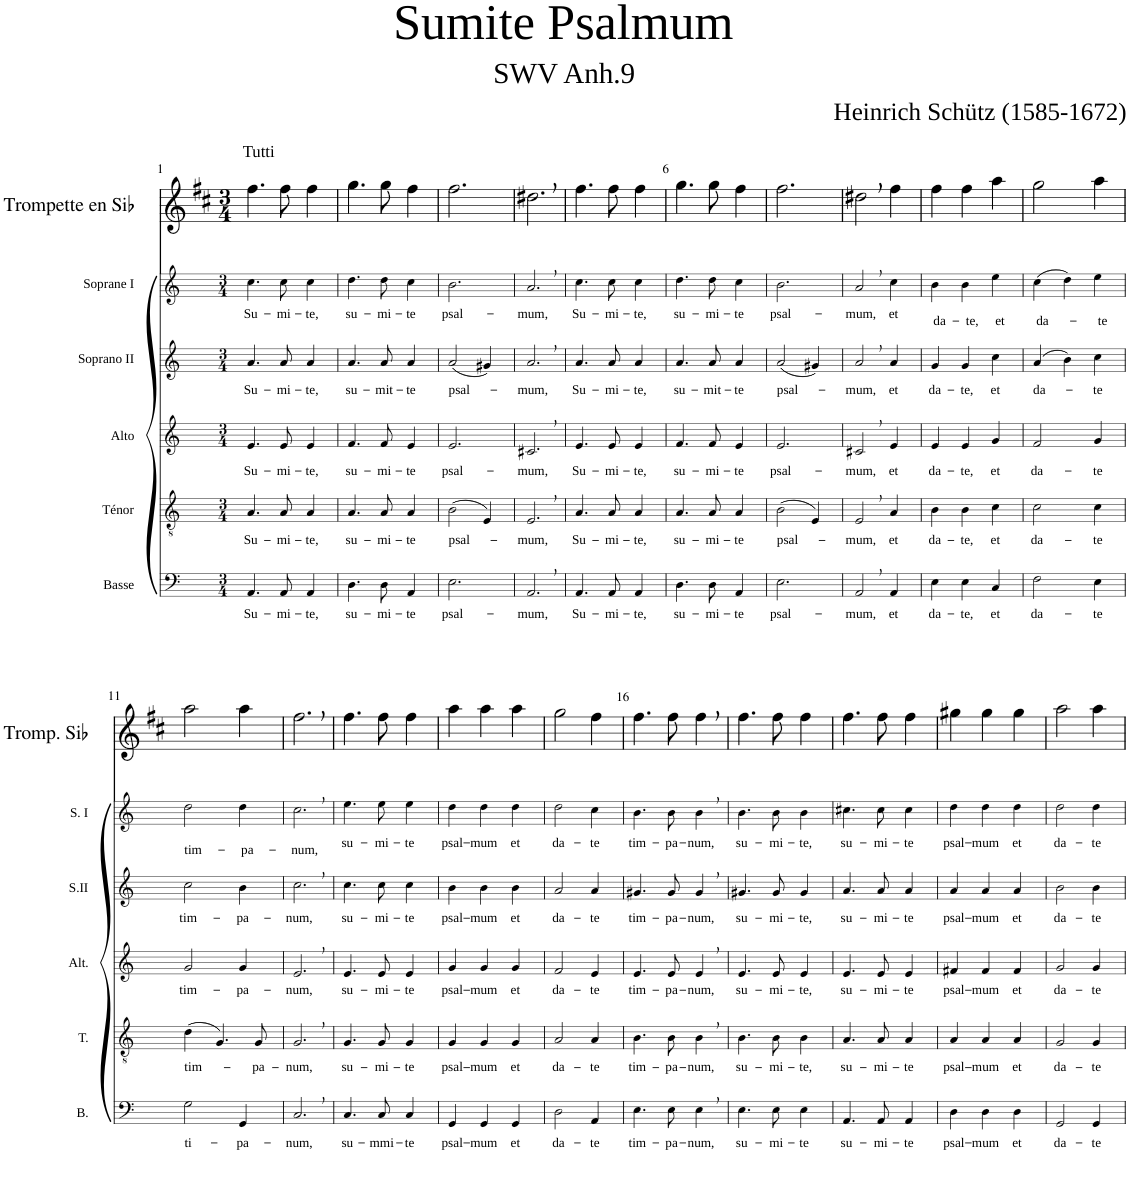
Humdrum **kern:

**kern	**text	**kern	**text	**kern	**text	**kern	**text	**kern	**text	**kern
*part6	*part6	*part5	*part5	*part4	*part4	*part3	*part3	*part2	*part2	*part1
*staff6	*staff6	*staff5	*staff5	*staff4	*staff4	*staff3	*staff3	*staff2	*staff2	*staff1
*I"Basse	*	*I"Ténor	*	*I"Alto	*	*I"Soprano II	*	*I"Soprane I	*	*I"Trompette en Sib
*I'B.	*	*I'T.	*	*I'Alt.	*	*I'S.II	*	*I'S. I	*	*I'Tromp. Sib
*stria5	*	*stria5	*	*stria5	*	*stria5	*	*stria5	*	*
*clefF4	*	*clefGv2	*	*clefG2	*	*clefG2	*	*clefG2	*	*clefG2
*	*	*	*	*	*	*	*	*	*	*Trd1c2
*k[]	*	*k[]	*	*k[]	*	*k[]	*	*k[]	*	*k[f#c#]
*M3/4	*	*M3/4	*	*M3/4	*	*M3/4	*	*M3/4	*	*M3/4
=1	=1	=1	=1	=1	=1	=1	=1	=1	=1	=1
!	!	!	!	!	!	!	!	!	!	!LO:TX:a:t=Tutti
!	!LO:LY:b	!	!LO:LY:b	!	!LO:LY:b	!	!LO:LY:b	!	!LO:LY:b	!
4.AA/	Su-	4.A/	Su-	4.e/	Su-	4.a/	Su-	4.cc\	Su-	4.ff#\
!	!LO:LY:b	!	!LO:LY:b	!	!LO:LY:b	!	!LO:LY:b	!	!LO:LY:b	!
8AA/	-mi-	8A/	-mi-	8e/	-mi-	8a/	-mi-	8cc\	-mi-	8ff#\
!	!LO:LY:b	!	!LO:LY:b	!	!LO:LY:b	!	!LO:LY:b	!	!LO:LY:b	!
4AA/	-te,	4A/	-te,	4e/	-te,	4a/	-te,	4cc\	-te,	4ff#\
=2	=2	=2	=2	=2	=2	=2	=2	=2	=2	=2
!	!LO:LY:b	!	!LO:LY:b	!	!LO:LY:b	!	!LO:LY:b	!	!LO:LY:b	!
4.D\	su-	4.A/	su-	4.f/	su-	4.a/	su-	4.dd\	su-	4.gg\
!	!LO:LY:b	!	!LO:LY:b	!	!LO:LY:b	!	!LO:LY:b	!	!LO:LY:b	!
8D\	-mi-	8A/	-mi-	8f/	-mi-	8a/	-mit-	8dd\	-mi-	8gg\
!	!LO:LY:b	!	!LO:LY:b	!	!LO:LY:b	!	!LO:LY:b	!	!LO:LY:b	!
4AA/	-te	4A/	-te	4e/	-te	4a/	-te	4cc\	-te	4ff#\
=3	=3	=3	=3	=3	=3	=3	=3	=3	=3	=3
!	!LO:LY:b	!	!LO:LY:b	!	!LO:LY:b	!	!LO:LY:b	!	!LO:LY:b	!
2.E\	psal-	(2B\	psal-	2.e/	psal-	(2a/	psal-	2.b\	psal-	2.ff#\
.	.	4E/)	.	.	.	4g#X/)	.	.	.	.
=4	=4	=4	=4	=4	=4	=4	=4	=4	=4	=4
!	!LO:LY:b	!	!LO:LY:b	!	!LO:LY:b	!	!LO:LY:b	!	!LO:LY:b	!
2.AA,/	-mum,	2.E,/	-mum,	2.c#X,/	-mum,	2.a,/	-mum,	2.a,/	-mum,	2.dd#X,\
=5	=5	=5	=5	=5	=5	=5	=5	=5	=5	=5
!	!LO:LY:b	!	!LO:LY:b	!	!LO:LY:b	!	!LO:LY:b	!	!LO:LY:b	!
4.AA/	Su-	4.A/	Su-	4.e/	Su-	4.a/	Su-	4.cc\	Su-	4.ff#\
!	!LO:LY:b	!	!LO:LY:b	!	!LO:LY:b	!	!LO:LY:b	!	!LO:LY:b	!
8AA/	-mi-	8A/	-mi-	8e/	-mi-	8a/	-mi-	8cc\	-mi-	8ff#\
!	!LO:LY:b	!	!LO:LY:b	!	!LO:LY:b	!	!LO:LY:b	!	!LO:LY:b	!
4AA/	-te,	4A/	-te,	4e/	-te,	4a/	-te,	4cc\	-te,	4ff#\
=6	=6	=6	=6	=6	=6	=6	=6	=6	=6	=6
!	!LO:LY:b	!	!LO:LY:b	!	!LO:LY:b	!	!LO:LY:b	!	!LO:LY:b	!
4.D\	su-	4.A/	su-	4.f/	su-	4.a/	su-	4.dd\	su-	4.gg\
!	!LO:LY:b	!	!LO:LY:b	!	!LO:LY:b	!	!LO:LY:b	!	!LO:LY:b	!
8D\	-mi-	8A/	-mi-	8f/	-mi-	8a/	-mit-	8dd\	-mi-	8gg\
!	!LO:LY:b	!	!LO:LY:b	!	!LO:LY:b	!	!LO:LY:b	!	!LO:LY:b	!
4AA/	-te	4A/	-te	4e/	-te	4a/	-te	4cc\	-te	4ff#\
=7	=7	=7	=7	=7	=7	=7	=7	=7	=7	=7
!	!LO:LY:b	!	!LO:LY:b	!	!LO:LY:b	!	!LO:LY:b	!	!LO:LY:b	!
2.E\	psal-	(2B\	psal-	2.e/	psal-	(2a/	psal-	2.b\	psal-	2.ff#\
.	.	4E/)	.	.	.	4g#X/)	.	.	.	.
=8	=8	=8	=8	=8	=8	=8	=8	=8	=8	=8
!	!LO:LY:b	!	!LO:LY:b	!	!LO:LY:b	!	!LO:LY:b	!	!LO:LY:b	!
2AA,/	-mum,	2E,/	-mum,	2c#X,/	-mum,	2a,/	-mum,	2a,/	-mum,	2dd#X,\
!	!LO:LY:b	!	!LO:LY:b	!	!LO:LY:b	!	!LO:LY:b	!	!LO:LY:b	!
4AA/	et	4A/	et	4e/	et	4a/	et	4cc\	et	4ff#\
=9	=9	=9	=9	=9	=9	=9	=9	=9	=9	=9
!	!LO:LY:b	!	!LO:LY:b	!	!LO:LY:b	!	!LO:LY:b	!	!LO:LY:b	!
4E\	da-	4B\	da-	4e/	da-	4g/	da-	4b\	da-	4ff#\
!	!LO:LY:b	!	!LO:LY:b	!	!LO:LY:b	!	!LO:LY:b	!	!LO:LY:b	!
4E\	-te,	4B\	-te,	4e/	-te,	4g/	-te,	4b\	-te,	4ff#\
!	!LO:LY:b	!	!LO:LY:b	!	!LO:LY:b	!	!LO:LY:b	!	!LO:LY:b	!
4C/	et	4c\	et	4g/	et	4cc\	et	4ee\	et	4aa\
=10	=10	=10	=10	=10	=10	=10	=10	=10	=10	=10
!	!LO:LY:b	!	!LO:LY:b	!	!LO:LY:b	!	!LO:LY:b	!	!LO:LY:b	!
2F\	da-	2c\	da-	2f/	da-	(4a/	da-	(4cc\	da-	2gg\
.	.	.	.	.	.	4b\)	.	4dd\)	.	.
!	!LO:LY:b	!	!LO:LY:b	!	!LO:LY:b	!	!LO:LY:b	!	!LO:LY:b	!
4E\	-te	4c\	-te	4g/	-te	4cc\	-te	4ee\	-te	4aa\
!!LO:LB:g=z
=11	=11	=11	=11	=11	=11	=11	=11	=11	=11	=11
!	!LO:LY:b	!	!LO:LY:b	!	!LO:LY:b	!	!LO:LY:b	!	!LO:LY:b	!
2G\	ti-	(4d\	tim-	2g/	tim-	2cc\	tim-	2dd\	tim-	2aa\
.	.	4.G/)	.	.	.	.	.	.	.	.
!	!LO:LY:b	!	!	!	!LO:LY:b	!	!LO:LY:b	!	!LO:LY:b	!
4GG/	-pa-	.	.	4g/	-pa-	4b\	-pa-	4dd\	-pa-	4aa\
!	!	!	!LO:LY:b	!	!	!	!	!	!	!
.	.	8G/	-pa-	.	.	.	.	.	.	.
=12	=12	=12	=12	=12	=12	=12	=12	=12	=12	=12
!	!LO:LY:b	!	!LO:LY:b	!	!LO:LY:b	!	!LO:LY:b	!	!LO:LY:b	!
2.C,/	-num,	2.G,/	-num,	2.e,/	-num,	2.cc,\	-num,	2.cc,\	-num,	2.ff#,\
=13	=13	=13	=13	=13	=13	=13	=13	=13	=13	=13
!	!LO:LY:b	!	!LO:LY:b	!	!LO:LY:b	!	!LO:LY:b	!	!LO:LY:b	!
4.C/	su-	4.G/	su-	4.e/	su-	4.cc\	su-	4.ee\	su-	4.ff#\
!	!LO:LY:b	!	!LO:LY:b	!	!LO:LY:b	!	!LO:LY:b	!	!LO:LY:b	!
8C/	-mmi-	8G/	-mi-	8e/	-mi-	8cc\	-mi-	8ee\	-mi-	8ff#\
!	!LO:LY:b	!	!LO:LY:b	!	!LO:LY:b	!	!LO:LY:b	!	!LO:LY:b	!
4C/	-te	4G/	-te	4e/	-te	4cc\	-te	4ee\	-te	4ff#\
=14	=14	=14	=14	=14	=14	=14	=14	=14	=14	=14
!	!LO:LY:b	!	!LO:LY:b	!	!LO:LY:b	!	!LO:LY:b	!	!LO:LY:b	!
4GG/	psal-	4G/	psal-	4g/	psal-	4b\	psal-	4dd\	psal-	4aa\
!	!LO:LY:b	!	!LO:LY:b	!	!LO:LY:b	!	!LO:LY:b	!	!LO:LY:b	!
4GG/	-mum	4G/	-mum	4g/	-mum	4b\	-mum	4dd\	-mum	4aa\
!	!LO:LY:b	!	!LO:LY:b	!	!LO:LY:b	!	!LO:LY:b	!	!LO:LY:b	!
4GG/	et	4G/	et	4g/	et	4b\	et	4dd\	et	4aa\
=15	=15	=15	=15	=15	=15	=15	=15	=15	=15	=15
!	!LO:LY:b	!	!LO:LY:b	!	!LO:LY:b	!	!LO:LY:b	!	!LO:LY:b	!
2D\	da-	2A/	da-	2f/	da-	2a/	da-	2dd\	da-	2gg\
!	!LO:LY:b	!	!LO:LY:b	!	!LO:LY:b	!	!LO:LY:b	!	!LO:LY:b	!
4AA/	-te	4A/	-te	4e/	-te	4a/	-te	4cc\	-te	4ff#\
=16	=16	=16	=16	=16	=16	=16	=16	=16	=16	=16
!	!LO:LY:b	!	!LO:LY:b	!	!LO:LY:b	!	!LO:LY:b	!	!LO:LY:b	!
4.E\	tim-	4.B\	tim-	4.e/	tim-	4.g#X/	tim-	4.b\	tim-	4.ff#\
!	!LO:LY:b	!	!LO:LY:b	!	!LO:LY:b	!	!LO:LY:b	!	!LO:LY:b	!
8E\	-pa-	8B\	-pa-	8e/	-pa-	8g#/	-pa-	8b\	-pa-	8ff#\
!	!LO:LY:b	!	!LO:LY:b	!	!LO:LY:b	!	!LO:LY:b	!	!LO:LY:b	!
4E,\	-num,	4B,\	-num,	4e,/	-num,	4g#,/	-num,	4b,\	-num,	4ff#,\
=17	=17	=17	=17	=17	=17	=17	=17	=17	=17	=17
!	!LO:LY:b	!	!LO:LY:b	!	!LO:LY:b	!	!LO:LY:b	!	!LO:LY:b	!
4.E\	su-	4.B\	su-	4.e/	su-	4.g#X/	su-	4.b\	su-	4.ff#\
!	!LO:LY:b	!	!LO:LY:b	!	!LO:LY:b	!	!LO:LY:b	!	!LO:LY:b	!
8E\	-mi-	8B\	-mi-	8e/	-mi-	8g#/	-mi-	8b\	-mi-	8ff#\
!	!LO:LY:b	!	!LO:LY:b	!	!LO:LY:b	!	!LO:LY:b	!	!LO:LY:b	!
4E\	-te	4B\	-te,	4e/	-te,	4g#/	-te,	4b\	-te,	4ff#\
=18	=18	=18	=18	=18	=18	=18	=18	=18	=18	=18
!	!LO:LY:b	!	!LO:LY:b	!	!LO:LY:b	!	!LO:LY:b	!	!LO:LY:b	!
4.AA/	su-	4.A/	su-	4.e/	su-	4.a/	su-	4.cc#X\	su-	4.ff#\
!	!LO:LY:b	!	!LO:LY:b	!	!LO:LY:b	!	!LO:LY:b	!	!LO:LY:b	!
8AA/	-mi-	8A/	-mi-	8e/	-mi-	8a/	-mi-	8cc#\	-mi-	8ff#\
!	!LO:LY:b	!	!LO:LY:b	!	!LO:LY:b	!	!LO:LY:b	!	!LO:LY:b	!
4AA/	-te	4A/	-te	4e/	-te	4a/	-te	4cc#\	-te	4ff#\
=19	=19	=19	=19	=19	=19	=19	=19	=19	=19	=19
!	!LO:LY:b	!	!LO:LY:b	!	!LO:LY:b	!	!LO:LY:b	!	!LO:LY:b	!
4D\	psal-	4A/	psal-	4f#X/	psal-	4a/	psal-	4dd\	psal-	4gg#X\
!	!LO:LY:b	!	!LO:LY:b	!	!LO:LY:b	!	!LO:LY:b	!	!LO:LY:b	!
4D\	-mum	4A/	-mum	4f#/	-mum	4a/	-mum	4dd\	-mum	4gg#\
!	!LO:LY:b	!	!LO:LY:b	!	!LO:LY:b	!	!LO:LY:b	!	!LO:LY:b	!
4D\	et	4A/	et	4f#/	et	4a/	et	4dd\	et	4gg#\
=20	=20	=20	=20	=20	=20	=20	=20	=20	=20	=20
!	!LO:LY:b	!	!LO:LY:b	!	!LO:LY:b	!	!LO:LY:b	!	!LO:LY:b	!
2GG/	da-	2G/	da-	2g/	da-	2b\	da-	2dd\	da-	2aa\
!	!LO:LY:b	!	!LO:LY:b	!	!LO:LY:b	!	!LO:LY:b	!	!LO:LY:b	!
4GG/	-te	4G/	-te	4g/	-te	4b\	-te	4dd\	-te	4aa\
=	=	=	=	=	=	=	=	=	=	=
*-	*-	*-	*-	*-	*-	*-	*-	*-	*-	*-
